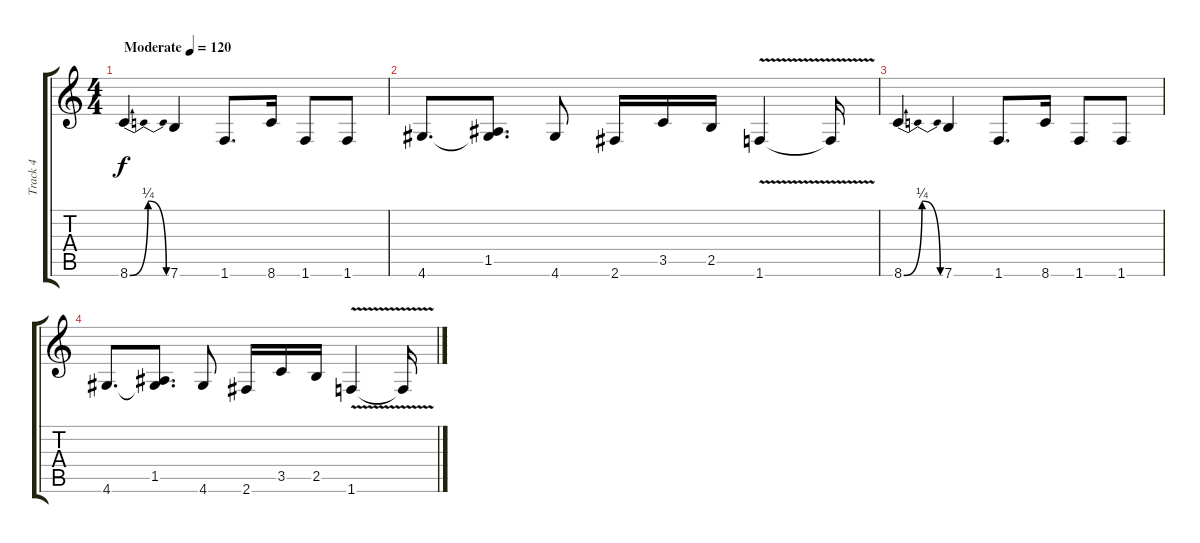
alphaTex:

\track ("Track 4" "Track 4") {instrument overdrivenguitar}
\staff {score tabs}
\tuning (E4 B3 G3 D3 A2 E2) {hide}
\ts (4 4)
\tempo (120 "Moderate")
\clef g2
\ks c
8.6{be (bendrelease 0 0 15 1 15 1 60 0)}.4{dy f instrument overdrivenguitar} 7.6.4 1.6.8{d} 8.6.16 1.6.8 1.6.8 |
4.6.8{d} (1.5 4.6{t}).8{d} 4.6.8 2.6.16 3.5.16 2.5.16 1.6{v}.4 1.6{t}.16 |
8.6{be (bendrelease 0 0 15 1 15 1 60 0)}.4 7.6.4 1.6.8{d} 8.6.16 1.6.8 1.6.8 |
4.6.8{d} (1.5 4.6{t}).8{d} 4.6.8 2.6.16 3.5.16 2.5.16 1.6{v}.4 1.6{t}.16
